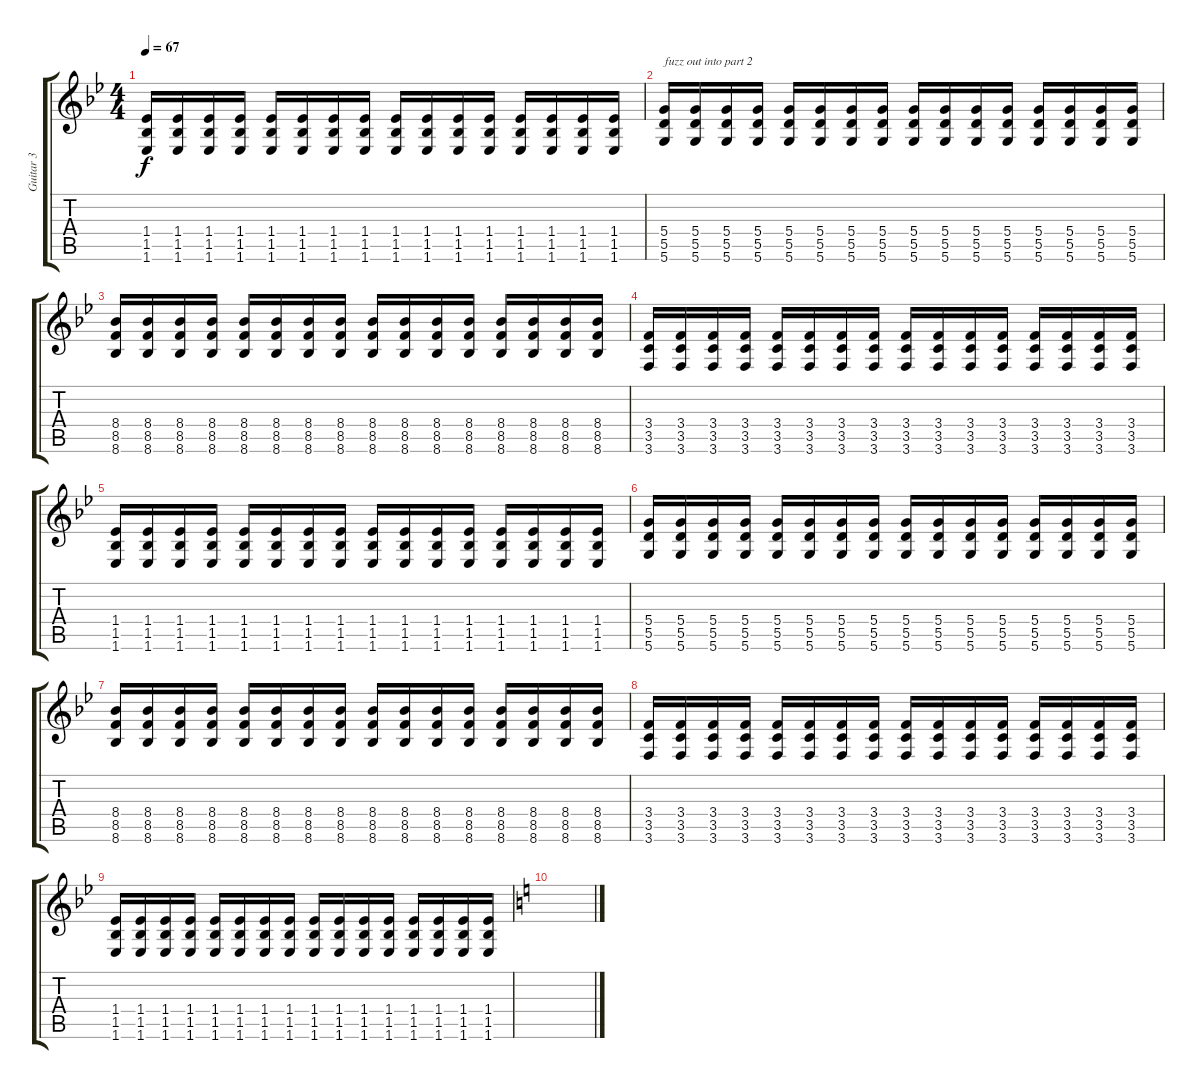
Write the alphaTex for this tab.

\track ("Guitar 3" "Guitar 3") {instrument overdrivenguitar}
\staff {score tabs}
\tuning (E4 B3 G3 D3 A2 D2) {hide}
\ts (4 4)
\tempo 67
\clef g2
\ks bb
(1.4 1.5 1.6).16{dy f} (1.4 1.5 1.6).16 (1.4 1.5 1.6).16 (1.4 1.5 1.6).16 (1.4 1.5 1.6).16 (1.4 1.5 1.6).16 (1.4 1.5 1.6).16 (1.4 1.5 1.6).16 (1.4 1.5 1.6).16 (1.4 1.5 1.6).16 (1.4 1.5 1.6).16 (1.4 1.5 1.6).16 (1.4 1.5 1.6).16 (1.4 1.5 1.6).16 (1.4 1.5 1.6).16 (1.4 1.5 1.6).16 |
(5.4 5.5 5.6).16{txt "fuzz out into part 2"} (5.4 5.5 5.6).16 (5.4 5.5 5.6).16 (5.4 5.5 5.6).16 (5.4 5.5 5.6).16 (5.4 5.5 5.6).16 (5.4 5.5 5.6).16 (5.4 5.5 5.6).16 (5.4 5.5 5.6).16 (5.4 5.5 5.6).16 (5.4 5.5 5.6).16 (5.4 5.5 5.6).16 (5.4 5.5 5.6).16 (5.4 5.5 5.6).16 (5.4 5.5 5.6).16 (5.4 5.5 5.6).16 |
(8.4 8.5 8.6).16 (8.4 8.5 8.6).16 (8.4 8.5 8.6).16 (8.4 8.5 8.6).16 (8.4 8.5 8.6).16 (8.4 8.5 8.6).16 (8.4 8.5 8.6).16 (8.4 8.5 8.6).16 (8.4 8.5 8.6).16 (8.4 8.5 8.6).16 (8.4 8.5 8.6).16 (8.4 8.5 8.6).16 (8.4 8.5 8.6).16 (8.4 8.5 8.6).16 (8.4 8.5 8.6).16 (8.4 8.5 8.6).16 |
(3.4 3.5 3.6).16 (3.4 3.5 3.6).16 (3.4 3.5 3.6).16 (3.4 3.5 3.6).16 (3.4 3.5 3.6).16 (3.4 3.5 3.6).16 (3.4 3.5 3.6).16 (3.4 3.5 3.6).16 (3.4 3.5 3.6).16 (3.4 3.5 3.6).16 (3.4 3.5 3.6).16 (3.4 3.5 3.6).16 (3.4 3.5 3.6).16 (3.4 3.5 3.6).16 (3.4 3.5 3.6).16 (3.4 3.5 3.6).16 |
(1.4 1.5 1.6).16 (1.4 1.5 1.6).16 (1.4 1.5 1.6).16 (1.4 1.5 1.6).16 (1.4 1.5 1.6).16 (1.4 1.5 1.6).16 (1.4 1.5 1.6).16 (1.4 1.5 1.6).16 (1.4 1.5 1.6).16 (1.4 1.5 1.6).16 (1.4 1.5 1.6).16 (1.4 1.5 1.6).16 (1.4 1.5 1.6).16 (1.4 1.5 1.6).16 (1.4 1.5 1.6).16 (1.4 1.5 1.6).16 |
(5.4 5.5 5.6).16{volume 5} (5.4 5.5 5.6).16 (5.4 5.5 5.6).16 (5.4 5.5 5.6).16 (5.4 5.5 5.6).16 (5.4 5.5 5.6).16 (5.4 5.5 5.6).16 (5.4 5.5 5.6).16 (5.4 5.5 5.6).16 (5.4 5.5 5.6).16 (5.4 5.5 5.6).16 (5.4 5.5 5.6).16 (5.4 5.5 5.6).16 (5.4 5.5 5.6).16 (5.4 5.5 5.6).16 (5.4 5.5 5.6).16 |
(8.4 8.5 8.6).16 (8.4 8.5 8.6).16 (8.4 8.5 8.6).16 (8.4 8.5 8.6).16 (8.4 8.5 8.6).16 (8.4 8.5 8.6).16 (8.4 8.5 8.6).16 (8.4 8.5 8.6).16 (8.4 8.5 8.6).16 (8.4 8.5 8.6).16 (8.4 8.5 8.6).16 (8.4 8.5 8.6).16 (8.4 8.5 8.6).16 (8.4 8.5 8.6).16 (8.4 8.5 8.6).16 (8.4 8.5 8.6).16 |
(3.4 3.5 3.6).16 (3.4 3.5 3.6).16 (3.4 3.5 3.6).16 (3.4 3.5 3.6).16 (3.4 3.5 3.6).16 (3.4 3.5 3.6).16 (3.4 3.5 3.6).16 (3.4 3.5 3.6).16 (3.4 3.5 3.6).16 (3.4 3.5 3.6).16 (3.4 3.5 3.6).16 (3.4 3.5 3.6).16 (3.4 3.5 3.6).16 (3.4 3.5 3.6).16 (3.4 3.5 3.6).16 (3.4 3.5 3.6).16 |
(1.4 1.5 1.6).16 (1.4 1.5 1.6).16 (1.4 1.5 1.6).16 (1.4 1.5 1.6).16 (1.4 1.5 1.6).16 (1.4 1.5 1.6).16 (1.4 1.5 1.6).16 (1.4 1.5 1.6).16 (1.4 1.5 1.6).16 (1.4 1.5 1.6).16 (1.4 1.5 1.6).16 (1.4 1.5 1.6).16 (1.4 1.5 1.6).16 (1.4 1.5 1.6).16 (1.4 1.5 1.6).16 (1.4 1.5 1.6).16 |
\ks c
